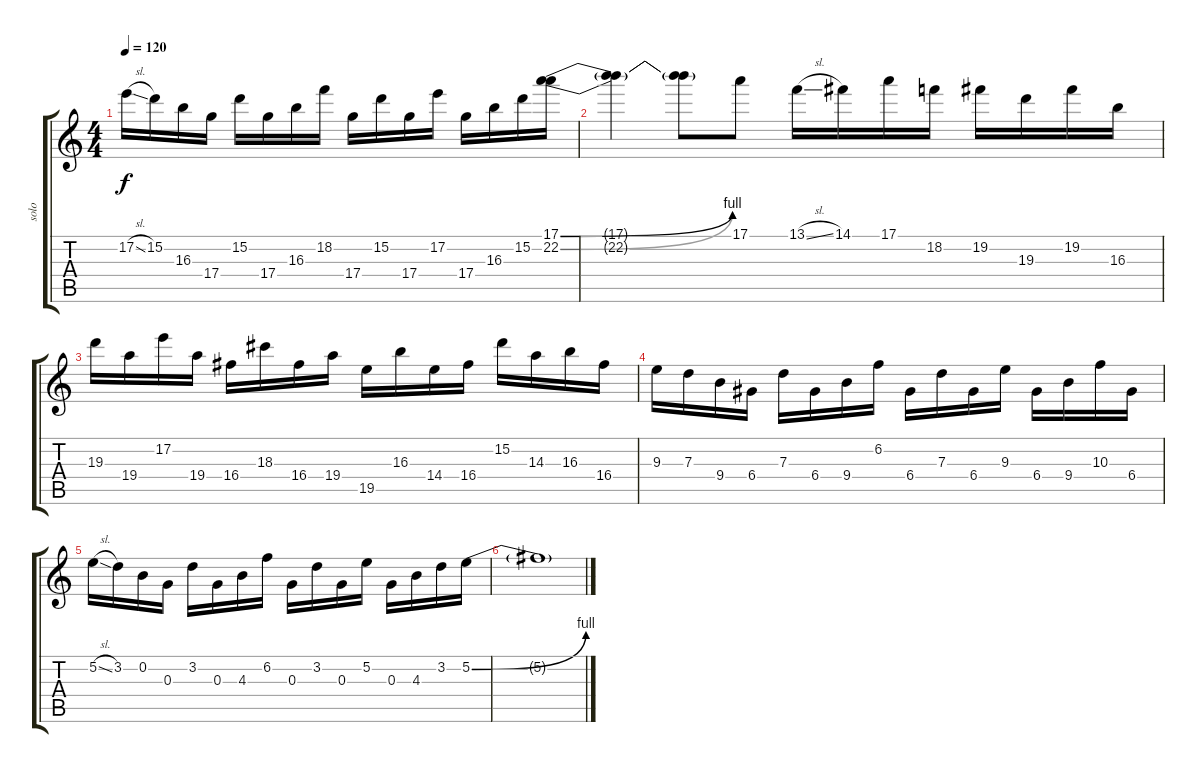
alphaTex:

\track ("solo" "solo") {instrument overdrivenguitar}
\staff {score tabs}
\tuning (E4 B3 G3 D3 A2 E2) {hide}
\ts (4 4)
\tempo 120
\clef g2
\ks c
17.2{sl}.16{dy f} 15.2.16 16.3.16 17.4.16 15.2.16 17.4.16 16.3.16 18.2.16 17.4.16 15.2.16 17.4.16 17.2.16 17.4.16 16.3.16 15.2.16 (17.1{be (bend 0 0 60 4)} 22.2{be (bend 0 0 60 4)}).16 |
(17.1{t} 22.2{t}).4 (17.1{t} 22.2{t}).8 17.1.8 13.1{sl}.16 14.1.16 17.1.16 18.2.16 19.2.16 19.3.16 19.2.16 16.3.16 |
19.3.16 19.4.16 17.2.16 19.4.16 16.4.16 18.3.16 16.4.16 19.4.16 19.5.16 16.3.16 14.4.16 16.4.16 15.2.16 14.3.16 16.3.16 16.4.16 |
9.3.16 7.3.16 9.4.16 6.4.16 7.3.16 6.4.16 9.4.16 6.2.16 6.4.16 7.3.16 6.4.16 9.3.16 6.4.16 9.4.16 10.3.16 6.4.16 |
5.2{sl}.16 3.2.16 0.2.16 0.3.16 3.2.16 0.3.16 4.3.16 6.2.16 0.3.16 3.2.16 0.3.16 5.2.16 0.3.16 4.3.16 3.2.16 5.2{be (bend 0 0 60 4)}.16 |
5.2{t}.1
